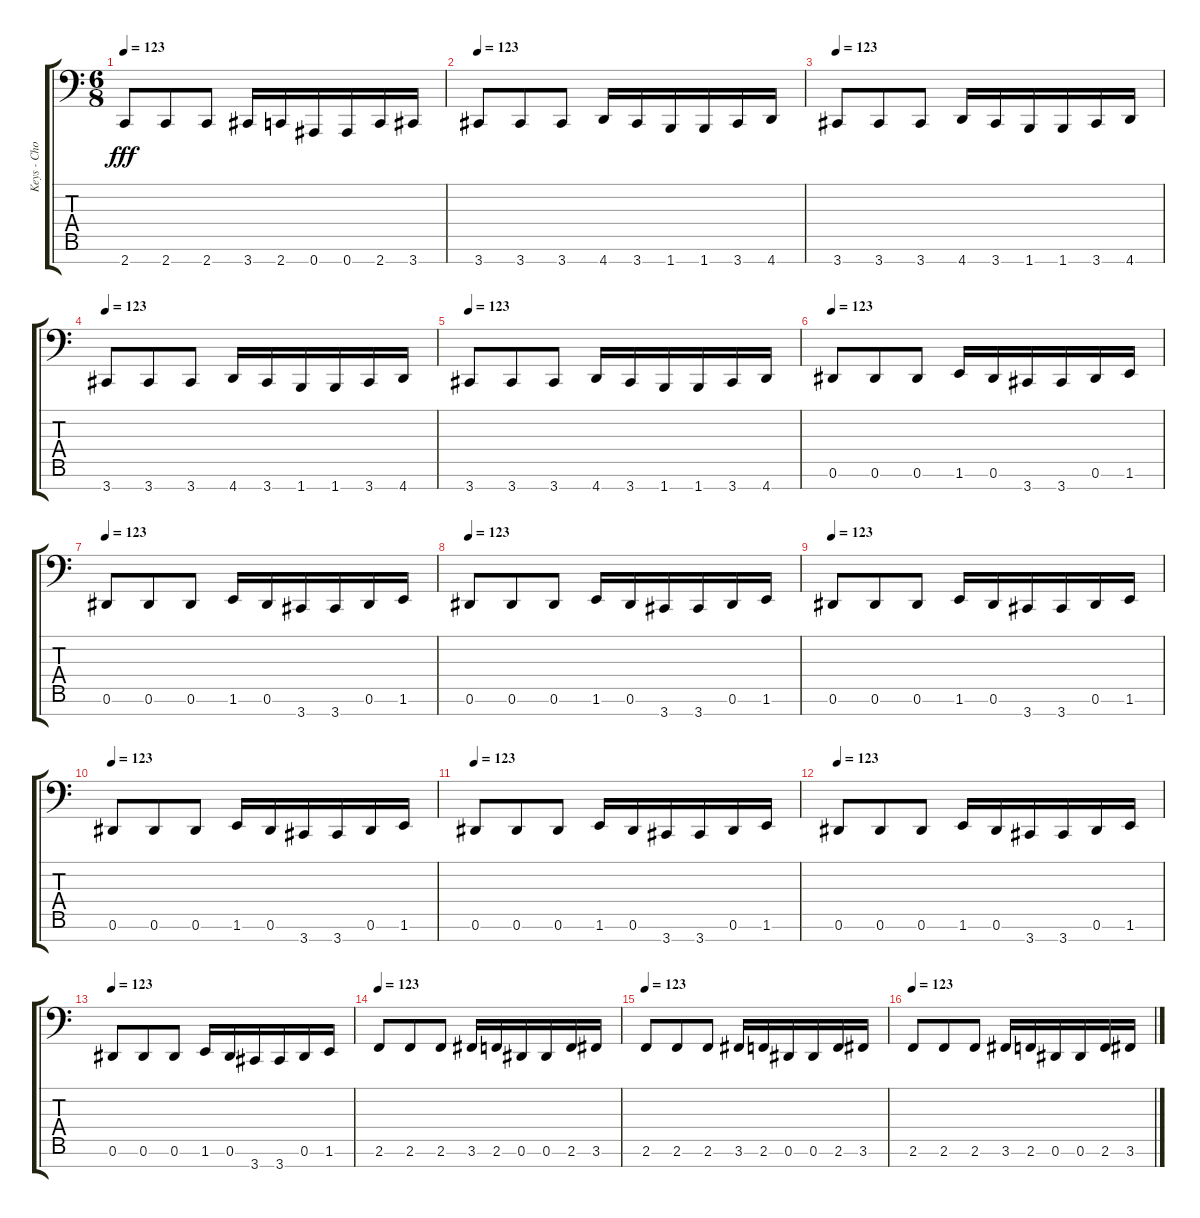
\track ("Keys - Chord I" "Keys - Cho") {instrument synthstrings1}
\staff {score tabs}
\tuning (Eb4 Bb3 Gb3 Db3 Ab2 Eb2 Bb1) {hide}
\ts (6 8)
\tempo 123
\clef f4
\ks c
2.7.8{dy fff instrument acousticgrandpiano} 2.7.8 2.7.8 3.7.16 2.7.16 0.7.16 0.7.16 2.7.16 3.7.16 |
\tempo 123
3.7.8{instrument acousticgrandpiano} 3.7.8 3.7.8 4.7.16 3.7.16 1.7.16 1.7.16 3.7.16 4.7.16 |
\tempo 123
3.7.8{instrument acousticgrandpiano} 3.7.8 3.7.8 4.7.16 3.7.16 1.7.16 1.7.16 3.7.16 4.7.16 |
\tempo 123
3.7.8{instrument acousticgrandpiano} 3.7.8 3.7.8 4.7.16 3.7.16 1.7.16 1.7.16 3.7.16 4.7.16 |
\tempo 123
3.7.8{instrument acousticgrandpiano} 3.7.8 3.7.8 4.7.16 3.7.16 1.7.16 1.7.16 3.7.16 4.7.16 |
\tempo 123
0.6.8{instrument acousticgrandpiano} 0.6.8 0.6.8 1.6.16 0.6.16 3.7.16 3.7.16 0.6.16 1.6.16 |
\tempo 123
0.6.8{instrument acousticgrandpiano} 0.6.8 0.6.8 1.6.16 0.6.16 3.7.16 3.7.16 0.6.16 1.6.16 |
\tempo 123
0.6.8{instrument acousticgrandpiano} 0.6.8 0.6.8 1.6.16 0.6.16 3.7.16 3.7.16 0.6.16 1.6.16 |
\tempo 123
0.6.8{instrument acousticgrandpiano} 0.6.8 0.6.8 1.6.16 0.6.16 3.7.16 3.7.16 0.6.16 1.6.16 |
\tempo 123
0.6.8{instrument acousticgrandpiano} 0.6.8 0.6.8 1.6.16 0.6.16 3.7.16 3.7.16 0.6.16 1.6.16 |
\tempo 123
0.6.8{instrument acousticgrandpiano} 0.6.8 0.6.8 1.6.16 0.6.16 3.7.16 3.7.16 0.6.16 1.6.16 |
\tempo 123
0.6.8{instrument acousticgrandpiano} 0.6.8 0.6.8 1.6.16 0.6.16 3.7.16 3.7.16 0.6.16 1.6.16 |
\tempo 123
0.6.8{instrument acousticgrandpiano} 0.6.8 0.6.8 1.6.16 0.6.16 3.7.16 3.7.16 0.6.16 1.6.16 |
\tempo 123
2.6.8{instrument acousticgrandpiano} 2.6.8 2.6.8 3.6.16 2.6.16 0.6.16 0.6.16 2.6.16 3.6.16 |
\tempo 123
2.6.8{instrument acousticgrandpiano} 2.6.8 2.6.8 3.6.16 2.6.16 0.6.16 0.6.16 2.6.16 3.6.16 |
\tempo 123
2.6.8{instrument acousticgrandpiano} 2.6.8 2.6.8 3.6.16 2.6.16 0.6.16 0.6.16 2.6.16 3.6.16
